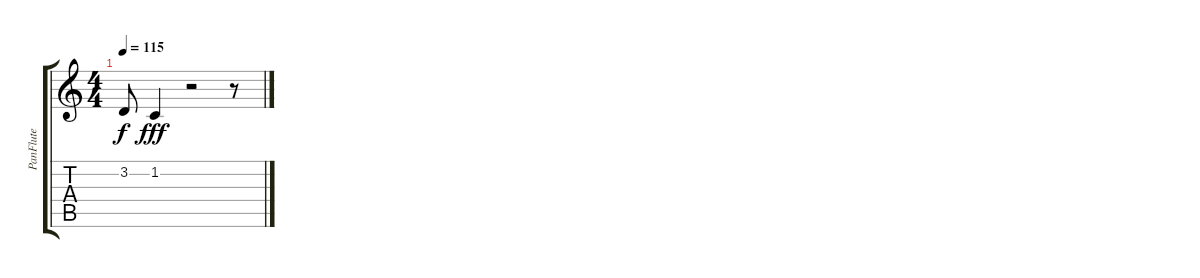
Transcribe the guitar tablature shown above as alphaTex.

\track ("PanFlute" "PanFlute") {instrument panflute}
\staff {score tabs}
\tuning (E4 B3 G3 D3 A2 E2) {hide}
\ts (4 4)
\tempo 115
\clef g2
\ks c
3.2{t}.8{dy f} 1.2.4{dy fff} r.2 r.8
